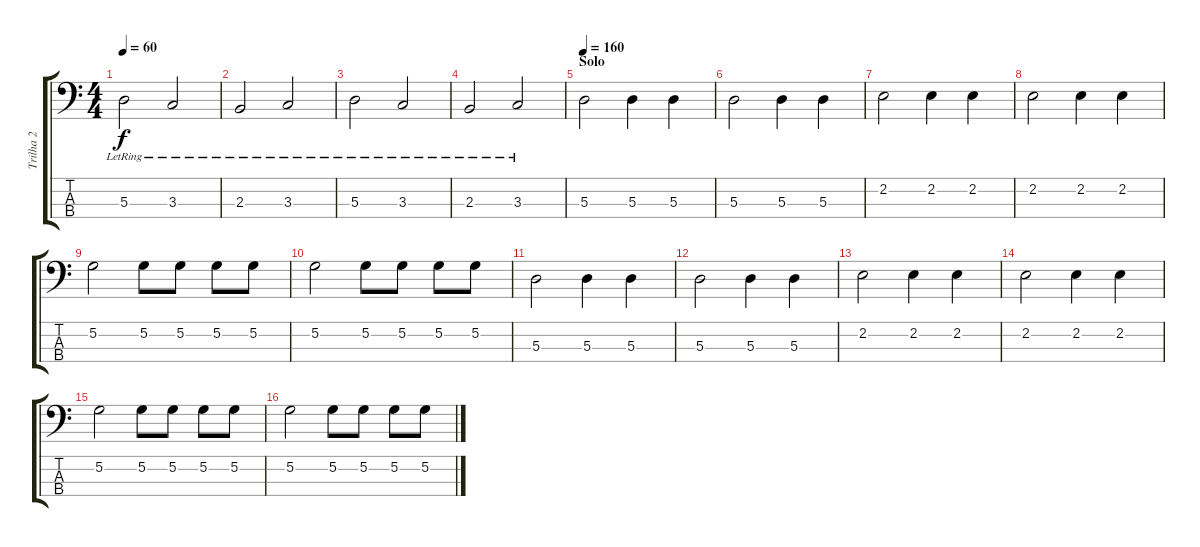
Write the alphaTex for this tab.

\track ("Trilha 2" "Trilha 2") {instrument acousticbass}
\staff {score tabs}
\tuning (G2 D2 A1 E1) {hide}
\ts (4 4)
\tempo 60
\clef f4
\ks c
5.3{lr}.2{dy f} 3.3{lr}.2 |
2.3{lr}.2 3.3{lr}.2 |
5.3{lr}.2 3.3{lr}.2 |
2.3{lr}.2 3.3{lr}.2 |
\section ("" "Solo")
\tempo 160
5.3.2 5.3.4 5.3.4 |
5.3.2 5.3.4 5.3.4 |
2.2.2 2.2.4 2.2.4 |
2.2.2 2.2.4 2.2.4 |
5.2.2 5.2.8 5.2.8 5.2.8 5.2.8 |
5.2.2 5.2.8 5.2.8 5.2.8 5.2.8 |
5.3.2 5.3.4 5.3.4 |
5.3.2 5.3.4 5.3.4 |
2.2.2 2.2.4 2.2.4 |
2.2.2 2.2.4 2.2.4 |
5.2.2 5.2.8 5.2.8 5.2.8 5.2.8 |
5.2.2 5.2.8 5.2.8 5.2.8 5.2.8
